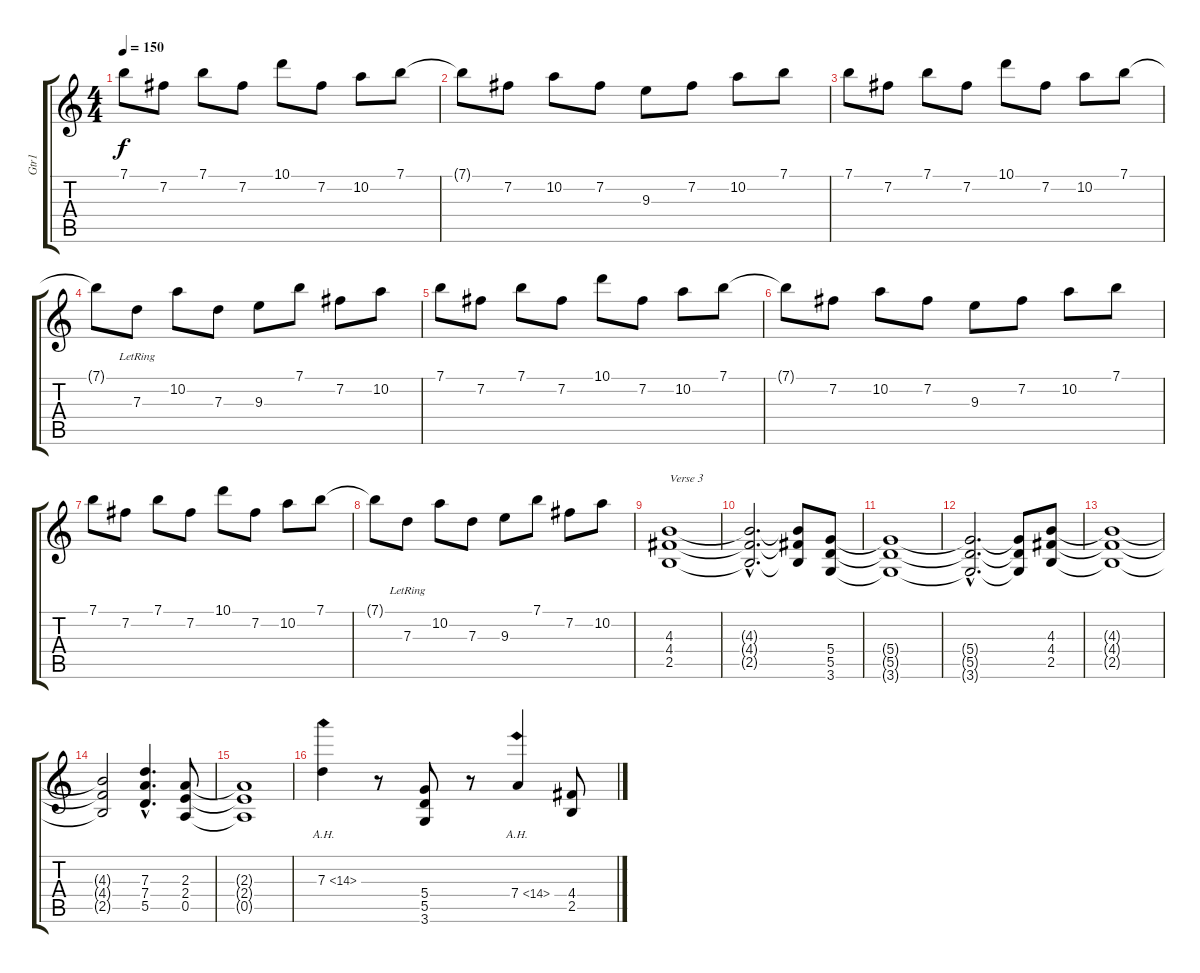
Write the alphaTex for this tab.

\track ("Gtr1" "Gtr1") {instrument overdrivenguitar}
\staff {score tabs}
\tuning (E4 B3 G3 D3 A2 E2) {hide}
\ts (4 4)
\tempo 150
\clef g2
\ks c
7.1.8{dy f} 7.2.8 7.1.8 7.2.8 10.1.8 7.2.8 10.2.8 7.1.8 |
7.1{t}.8 7.2.8 10.2.8 7.2.8 9.3.8 7.2.8 10.2.8 7.1.8 |
7.1.8 7.2.8 7.1.8 7.2.8 10.1.8 7.2.8 10.2.8 7.1.8 |
7.1{t}.8 7.3{lr}.8 10.2.8 7.3.8 9.3.8 7.1.8 7.2.8 10.2.8 |
7.1.8 7.2.8 7.1.8 7.2.8 10.1.8 7.2.8 10.2.8 7.1.8 |
7.1{t}.8 7.2.8 10.2.8 7.2.8 9.3.8 7.2.8 10.2.8 7.1.8 |
7.1.8 7.2.8 7.1.8 7.2.8 10.1.8 7.2.8 10.2.8 7.1.8 |
7.1{t}.8 7.3{lr}.8 10.2.8 7.3.8 9.3.8 7.1.8 7.2.8 10.2.8 |
(4.3 4.4 2.5).1{txt "Verse 3"} |
(4.3{hac t} 4.4{hac t} 2.5{hac t}).2{d} (4.3{t} 4.4{t} 2.5{t}).8 (5.4 5.5 3.6).8 |
(5.4{t} 5.5{t} 3.6{t}).1 |
(5.4{hac t} 5.5{hac t} 3.6{hac t}).2{d} (5.4{t} 5.5{t} 3.6{t}).8 (4.3 4.4 2.5).8 |
(4.3{t} 4.4{t} 2.5{t}).1 |
(4.3{t} 4.4{t} 2.5{t}).2 (7.3{hac} 7.4{hac} 5.5{hac}).4{d} (2.3 2.4 0.5).8 |
(2.3{t} 2.4{t} 0.5{t}).1 |
7.3{ah 7}.4 r.8 (5.4 5.5 3.6).8 r.8 7.4{ah 7}.4 (4.4 2.5).8
